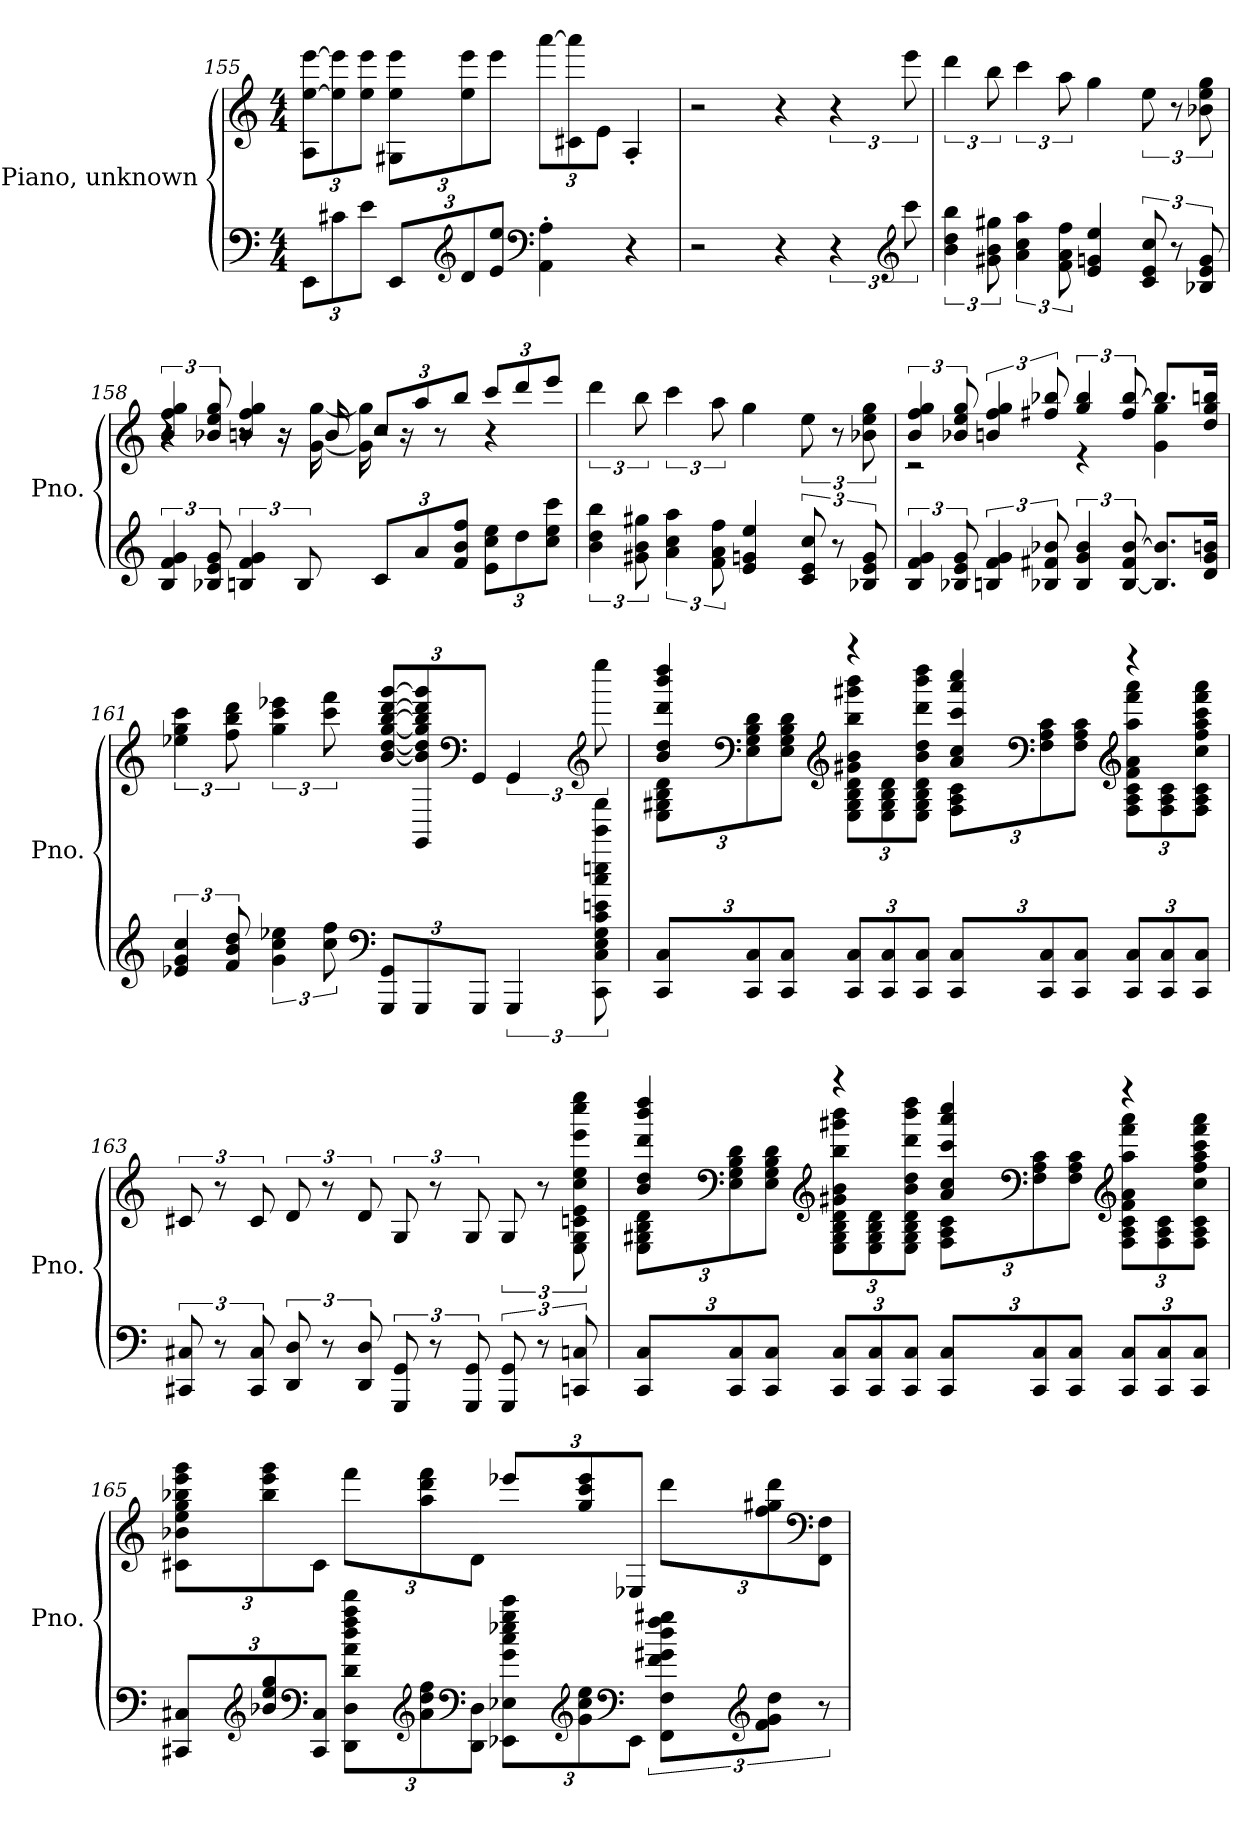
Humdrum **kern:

**kern	**kern
*part1	*part1
*staff2	*staff1
*I"Piano, unknown	*
*I'Pno.	*
*clefF4	*clefG2
*k[]	*k[]
*M4/4	*M4/4
*Xbrackettup	*Xbrackettup
=155	=155
12EE\L	12A\ [12ee\ [12eee\L
12c#X\	12ee\] 12eee\]
12e\J	12ee\ 12eee\J
12EE/L	12G#X\ 12ee\ 12eee\L
*clefG2	*
12d/	12ee\ 12eee\
12e/ 12ee/J	12eee\J
*clefF4	*
4AA\' 4A\'	[12aaa\L
.	12c#X\ 12aaa\]
.	12e\J
4r	4A'/
=156	=156
2r	2r
4r	4r
*brackettup	*brackettup
6r	6r
*clefG2	*
12ccc\	12eee\
!!LO:LB:g=z
=157	=157
6b\ 6dd\ 6bb\	6ddd\
12g#X\ 12b\ 12gg#X\	12bb\
6a\ 6cc\ 6aa\	6ccc\
12f\ 12a\ 12ff\	12aa\
4e/ 4gn/ 4ee/	4gg\
12c/ 12e/ 12cc/	12ee\
12r	12r
12B-X/ 12e/ 12g/	12b-X\ 12ee\ 12gg\
=158	=158
*	*^
*	*	*^
6B/ 6f/ 6g/	6b/ 6ff/ 6gg/	4r	4r
12B-X/ 12e/ 12g/	12b-X/ 12ee/ 12gg/	.	.
6Bn/ 6f/ 6g/	4bn/ 4ff/ 4gg/	8r	8r
.	.	16r	16r
12B/	.	.	.
.	.	[16g\ [16gg\	16b/
*Xbrackettup	*Xbrackettup	*	*
12c/L	12cc/L	16g\] 16gg\]	2r
.	.	16r	.
12a/	12aa/	.	.
.	.	8r	.
12f/ 12b/ 12ff/J	12bb/J	.	.
12e\ 12cc\ 12ee\L	12ccc/L	4r	.
12dd\	12ddd/	.	.
12cc\ 12ee\ 12ccc\J	12eee/J	.	.
*	*v	*v	*v
=159	=159
*brackettup	*brackettup
6b\ 6dd\ 6bb\	6ddd\
12g#X\ 12b\ 12gg#X\	12bb\
6a\ 6cc\ 6aa\	6ccc\
12f\ 12a\ 12ff\	12aa\
4e/ 4gn/ 4ee/	4gg\
12c/ 12e/ 12cc/	12ee\
12r	12r
12B-X/ 12e/ 12g/	12b-X\ 12ee\ 12gg\
!!LO:PB:g=z
=160	=160
*	*^
6B/ 6f/ 6g/	6b/ 6ff/ 6gg/	2r
12B-X/ 12e/ 12g/	12b-X/ 12ee/ 12gg/	.
6Bn/ 6f/ 6g/	6bn/ 6ff/ 6gg/	.
12B-X/ 12f#X/ 12b-X/	12ff#X/ 12bb-X/	.
6B-/ 6g/ 6b-/	6gg/ 6bb-/	4r
[12B-/ 12f#/ [12b-/	12ff#/ [12bb-/	.
8.B-/] 8.b-/]L	8.bb-/L]	4g\ 4gg\
16d/ 16g/ 16bn/Jk	16dd/ 16gg/ 16bbn/Jk	.
*	*v	*v
=161	=161
6e-X/ 6g/ 6cc/	6ee-X\ 6gg\ 6ccc\
12f/ 12b/ 12dd/	12ff\ 12bb\ 12ddd\
6g\ 6cc\ 6ee-X\	6gg\ 6ccc\ 6eee-X\
12cc\ 12ff\	12ccc\ 12fff\
*clefF4	*
*Xbrackettup	*Xbrackettup
12GGG/ 12GG/L	[12b/ [12dd/ [12gg/ [12bb/ [12ddd/ [12ggg/L
12GGG/	12GG/ 12b/] 12dd/] 12gg/] 12bb/] 12ddd/] 12ggg/]
*	*clefF4
12GGG/J	12GG/J
*brackettup	*brackettup
6GGG/	6GG/
*	*clefG2
12CC\ 12C\ 12E\ 12G\ 12c\ 12en\ 12cc\ 12een\ 12eee\ 12cccc\	12eeee\
!!LO:LB:g=z
=162	=162
*	*^
*Xbrackettup	*	*Xbrackettup
12CC/ 12C/L	4b/ 4dd/ 4ddd/ 4bbb/ 4dddd/	12E\ 12G#X\ 12B\ 12d\L
*	*clefF4	*
12CC/ 12C/	.	12E\ 12G#\ 12B\ 12d\
12CC/ 12C/J	.	12E\ 12G#\ 12B\ 12d\J
*	*clefG2	*
12CC/ 12C/L	4r	12E\ 12G#\ 12B\ 12d\ 12g#X\ 12b\ 12bb\ 12ggg#X\ 12bbb\L
12CC/ 12C/	.	12E\ 12G#\ 12B\ 12d\
12CC/ 12C/J	.	12E\ 12G#\ 12B\ 12d\ 12b\ 12dd\ 12ddd\ 12bbb\ 12dddd\J
12CC/ 12C/L	4a/ 4cc/ 4ccc/ 4aaa/ 4cccc/	12F\ 12A\ 12c\L
*	*clefF4	*
12CC/ 12C/	.	12F\ 12A\ 12c\
12CC/ 12C/J	.	12F\ 12A\ 12c\J
*	*clefG2	*
12CC/ 12C/L	4r	12F\ 12A\ 12c\ 12f\ 12a\ 12aa\ 12fff\ 12aaa\L
12CC/ 12C/	.	12F\ 12A\ 12c\
12CC/ 12C/J	.	12F\ 12A\ 12c\ 12cc\ 12ff\ 12aa\ 12ccc\ 12fff\ 12aaa\J
*	*v	*v
=163	=163
*brackettup	*brackettup
12CC#X/ 12C#X/	12c#X/
12r	12r
12CC#/ 12C#/	12c#/
12DD/ 12D/	12d/
12r	12r
12DD/ 12D/	12d/
12GGG/ 12GG/	12G/
12r	12r
12GGG/ 12GG/	12G/
12GGG/ 12GG/	12G/
12r	12r
12CCn/ 12Cn/	12E\ 12G\ 12cn\ 12e\ 12cc\ 12ee\ 12eee\ 12cccc\ 12eeee\
!!LO:LB:g=z
=164	=164
*	*^
*Xbrackettup	*	*Xbrackettup
12CC/ 12C/L	4b/ 4dd/ 4ddd/ 4bbb/ 4dddd/	12E\ 12G#X\ 12B\ 12d\L
*	*clefF4	*
12CC/ 12C/	.	12E\ 12G#\ 12B\ 12d\
12CC/ 12C/J	.	12E\ 12G#\ 12B\ 12d\J
*	*clefG2	*
12CC/ 12C/L	4r	12E\ 12G#\ 12B\ 12d\ 12g#X\ 12b\ 12bb\ 12ggg#X\ 12bbb\L
12CC/ 12C/	.	12E\ 12G#\ 12B\ 12d\
12CC/ 12C/J	.	12E\ 12G#\ 12B\ 12d\ 12b\ 12dd\ 12ddd\ 12bbb\ 12dddd\J
12CC/ 12C/L	4a/ 4cc/ 4ccc/ 4aaa/ 4cccc/	12F\ 12A\ 12c\L
*	*clefF4	*
12CC/ 12C/	.	12F\ 12A\ 12c\
12CC/ 12C/J	.	12F\ 12A\ 12c\J
*	*clefG2	*
12CC/ 12C/L	4r	12F\ 12A\ 12c\ 12f\ 12a\ 12aa\ 12fff\ 12aaa\L
12CC/ 12C/	.	12F\ 12A\ 12c\
12CC/ 12C/J	.	12F\ 12A\ 12c\ 12cc\ 12ff\ 12aa\ 12ccc\ 12fff\ 12aaa\J
*	*v	*v
!!LO:LB:g=z
=165	=165
12CC#X/ 12C#X/L	12c#X\ 12b-X\ 12ee\ 12gg\ 12bb-X\ 12eee\ 12ggg\L
*clefG2	*
12b-X/ 12ee/ 12gg/	12bb-\ 12eee\ 12ggg\
*clefF4	*
12CC#/ 12C#/J	12c#\J
12DD\ 12D\ 12d\ 12a\ 12dd\ 12ff\ 12aa\ 12ddd\L	12fff\L
*clefG2	*
12a\ 12dd\ 12ff\	12aa\ 12ddd\ 12fff\
*clefF4	*
12DD\ 12D\J	12d\J
12EE-X\ 12E-X\ 12g\ 12cc\ 12ee-X\ 12gg\ 12ccc\L	12eee-X/L
*clefG2	*
12g\ 12cc\ 12ee-\	12gg/ 12ccc/ 12eee-/
*clefF4	*
12EE-\J	12E-X/J
*brackettup	*
12FF\ 12F\ 12f\ 12g#X\ 12dd\ 12ff\ 12gg#X\L	12ddd\L
*clefG2	*
12f\ 12g#\ 12dd\J	12ff\ 12gg#X\ 12ddd\
*	*clefF4
12r	12FF\ 12F\J
=	=
*-	*-
